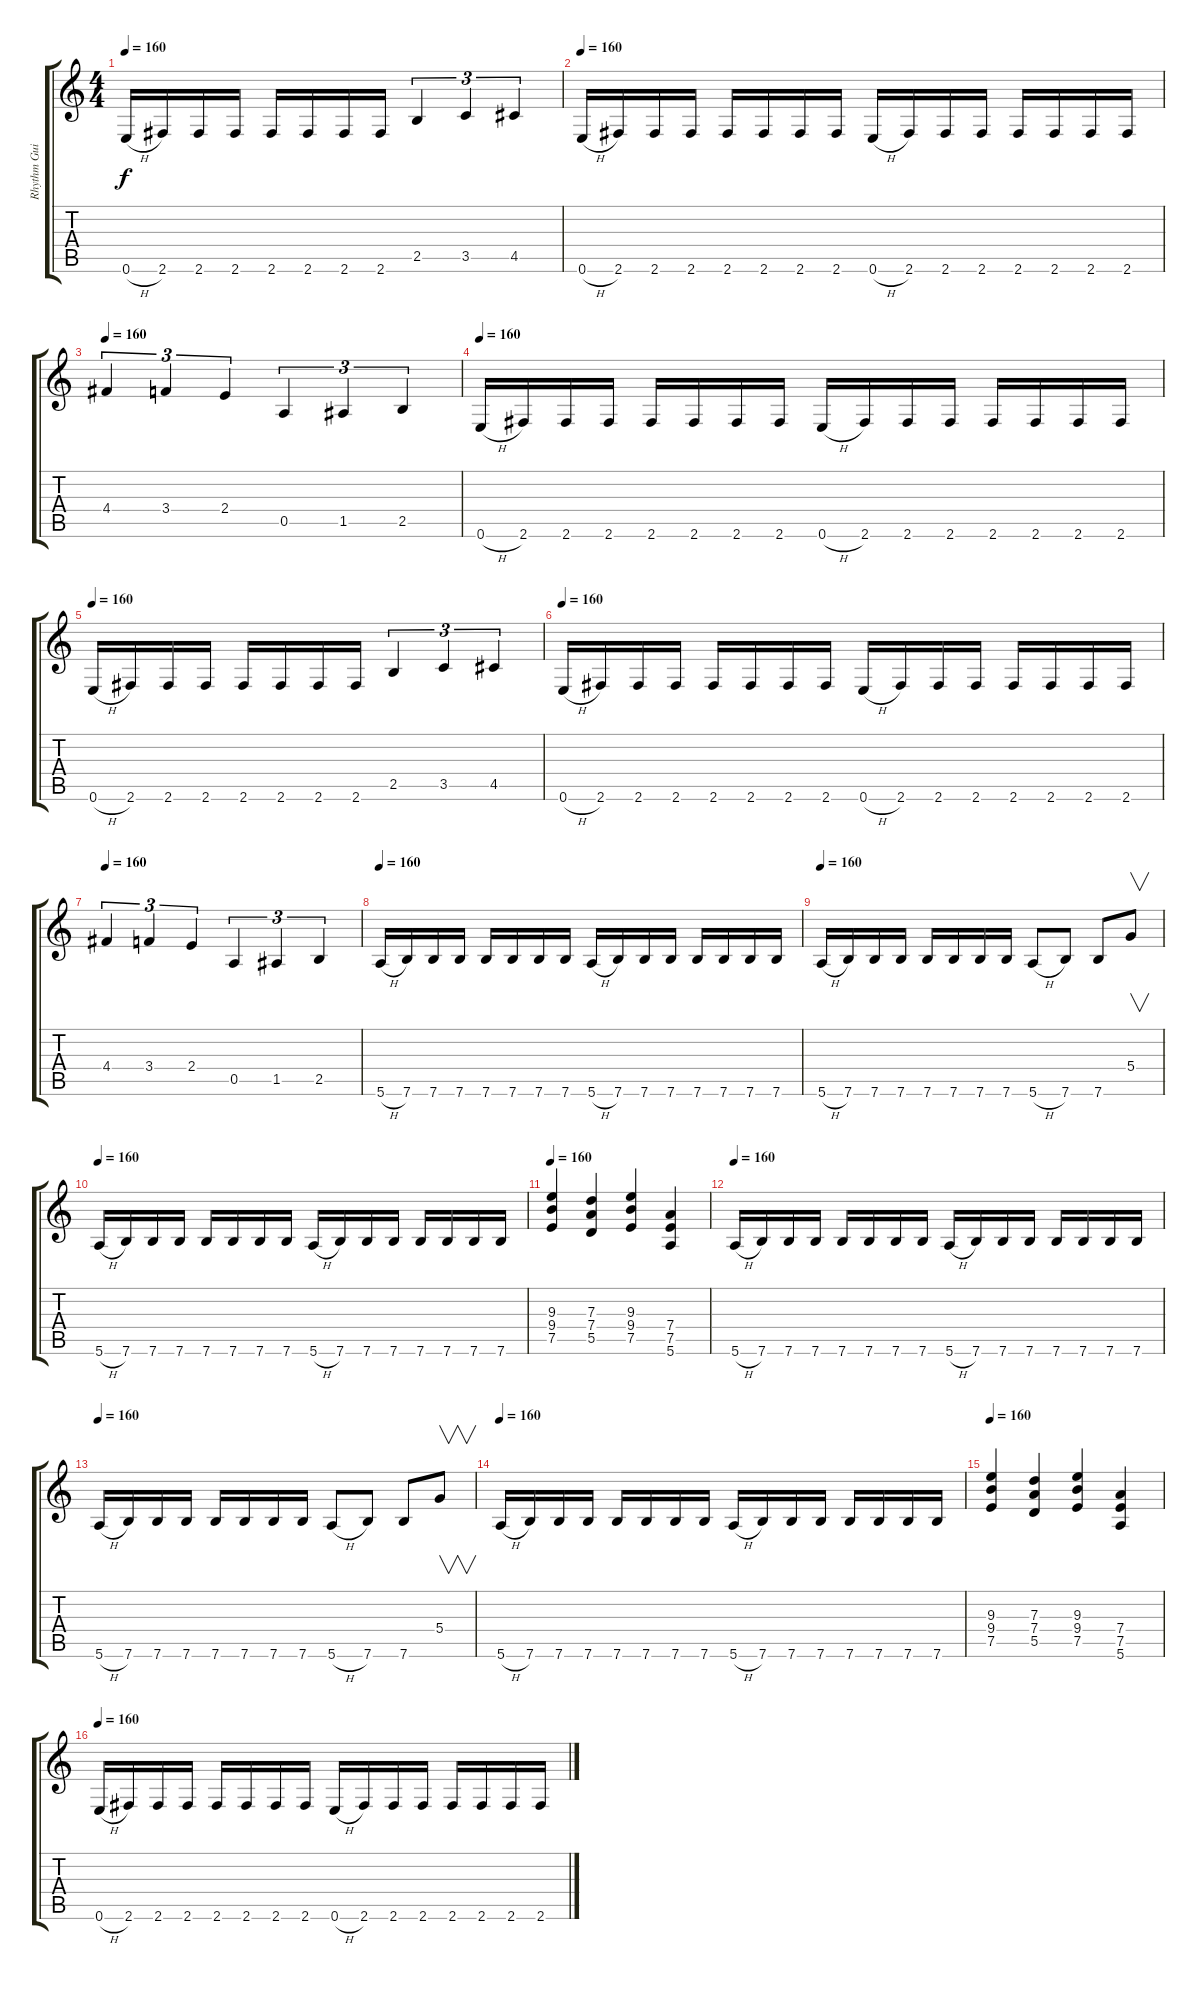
\track ("Rhythm Guitar" "Rhythm Gui") {instrument overdrivenguitar}
\staff {score tabs}
\tuning (E4 B3 G3 D3 A2 E2) {hide}
\ts (4 4)
\tempo 160
\clef g2
\ks c
0.6{h}.16{dy f} 2.6.16 2.6.16 2.6.16 2.6.16 2.6.16 2.6.16 2.6.16 2.5.4{tu (3 2)} 3.5.4{tu (3 2)} 4.5.4{tu (3 2)} |
\tempo 160
0.6{h}.16 2.6.16 2.6.16 2.6.16 2.6.16 2.6.16 2.6.16 2.6.16 0.6{h}.16 2.6.16 2.6.16 2.6.16 2.6.16 2.6.16 2.6.16 2.6.16 |
\tempo 160
4.4.4{tu (3 2)} 3.4.4{tu (3 2)} 2.4.4{tu (3 2)} 0.5.4{tu (3 2)} 1.5.4{tu (3 2)} 2.5.4{tu (3 2)} |
\tempo 160
0.6{h}.16 2.6.16 2.6.16 2.6.16 2.6.16 2.6.16 2.6.16 2.6.16 0.6{h}.16 2.6.16 2.6.16 2.6.16 2.6.16 2.6.16 2.6.16 2.6.16 |
\tempo 160
0.6{h}.16 2.6.16 2.6.16 2.6.16 2.6.16 2.6.16 2.6.16 2.6.16 2.5.4{tu (3 2)} 3.5.4{tu (3 2)} 4.5.4{tu (3 2)} |
\tempo 160
0.6{h}.16 2.6.16 2.6.16 2.6.16 2.6.16 2.6.16 2.6.16 2.6.16 0.6{h}.16 2.6.16 2.6.16 2.6.16 2.6.16 2.6.16 2.6.16 2.6.16 |
\tempo 160
4.4.4{tu (3 2)} 3.4.4{tu (3 2)} 2.4.4{tu (3 2)} 0.5.4{tu (3 2)} 1.5.4{tu (3 2)} 2.5.4{tu (3 2)} |
\tempo 160
5.6{h}.16 7.6.16 7.6.16 7.6.16 7.6.16 7.6.16 7.6.16 7.6.16 5.6{h}.16 7.6.16 7.6.16 7.6.16 7.6.16 7.6.16 7.6.16 7.6.16 |
\tempo 160
5.6{h}.16 7.6.16 7.6.16 7.6.16 7.6.16 7.6.16 7.6.16 7.6.16 5.6{h}.8 7.6.8 7.6.8 5.4.8{v} |
\tempo 160
5.6{h}.16 7.6.16 7.6.16 7.6.16 7.6.16 7.6.16 7.6.16 7.6.16 5.6{h}.16 7.6.16 7.6.16 7.6.16 7.6.16 7.6.16 7.6.16 7.6.16 |
\tempo 160
(9.3 9.4 7.5).4 (7.3 7.4 5.5).4 (9.3 9.4 7.5).4 (7.4 7.5 5.6).4 |
\tempo 160
5.6{h}.16 7.6.16 7.6.16 7.6.16 7.6.16 7.6.16 7.6.16 7.6.16 5.6{h}.16 7.6.16 7.6.16 7.6.16 7.6.16 7.6.16 7.6.16 7.6.16 |
\tempo 160
5.6{h}.16 7.6.16 7.6.16 7.6.16 7.6.16 7.6.16 7.6.16 7.6.16 5.6{h}.8 7.6.8 7.6.8 5.4.8{v} |
\tempo 160
5.6{h}.16 7.6.16 7.6.16 7.6.16 7.6.16 7.6.16 7.6.16 7.6.16 5.6{h}.16 7.6.16 7.6.16 7.6.16 7.6.16 7.6.16 7.6.16 7.6.16 |
\tempo 160
(9.3 9.4 7.5).4 (7.3 7.4 5.5).4 (9.3 9.4 7.5).4 (7.4 7.5 5.6).4 |
\tempo 160
0.6{h}.16 2.6.16 2.6.16 2.6.16 2.6.16 2.6.16 2.6.16 2.6.16 0.6{h}.16 2.6.16 2.6.16 2.6.16 2.6.16 2.6.16 2.6.16 2.6.16
